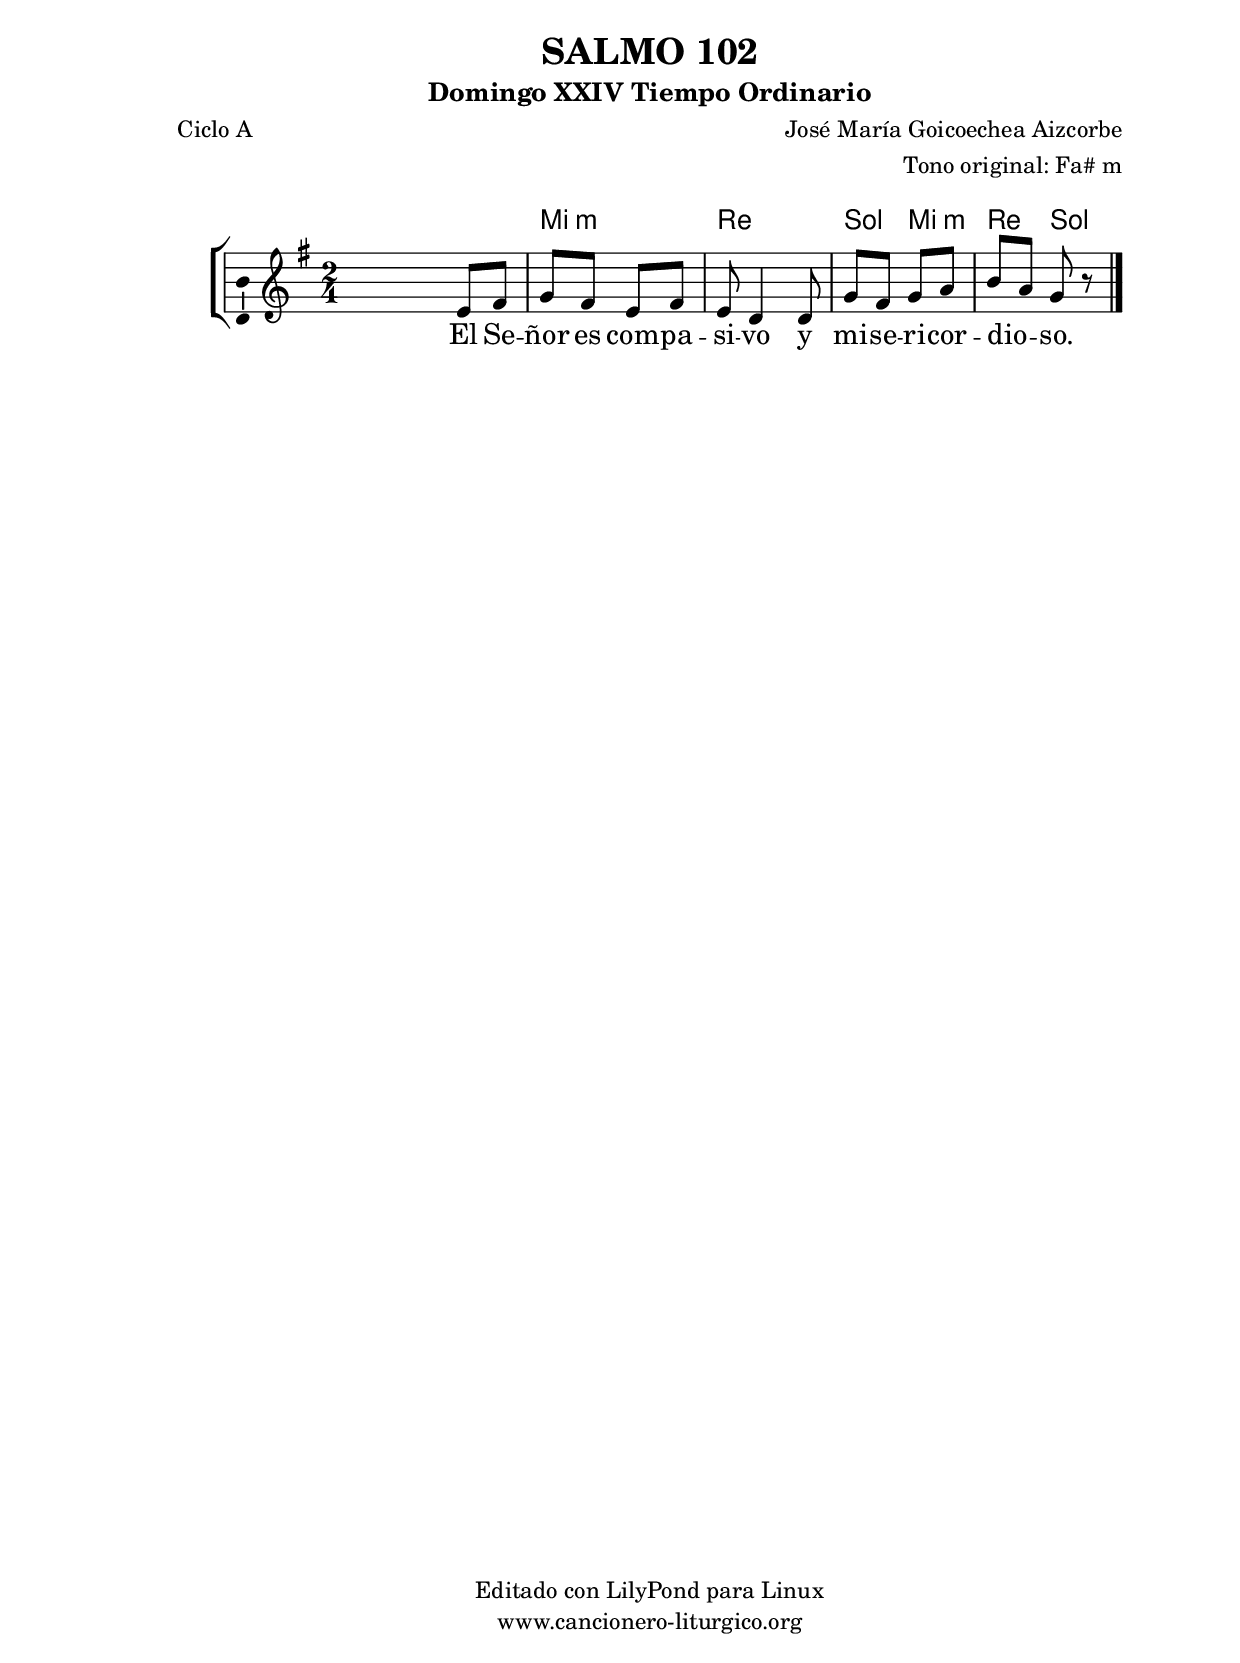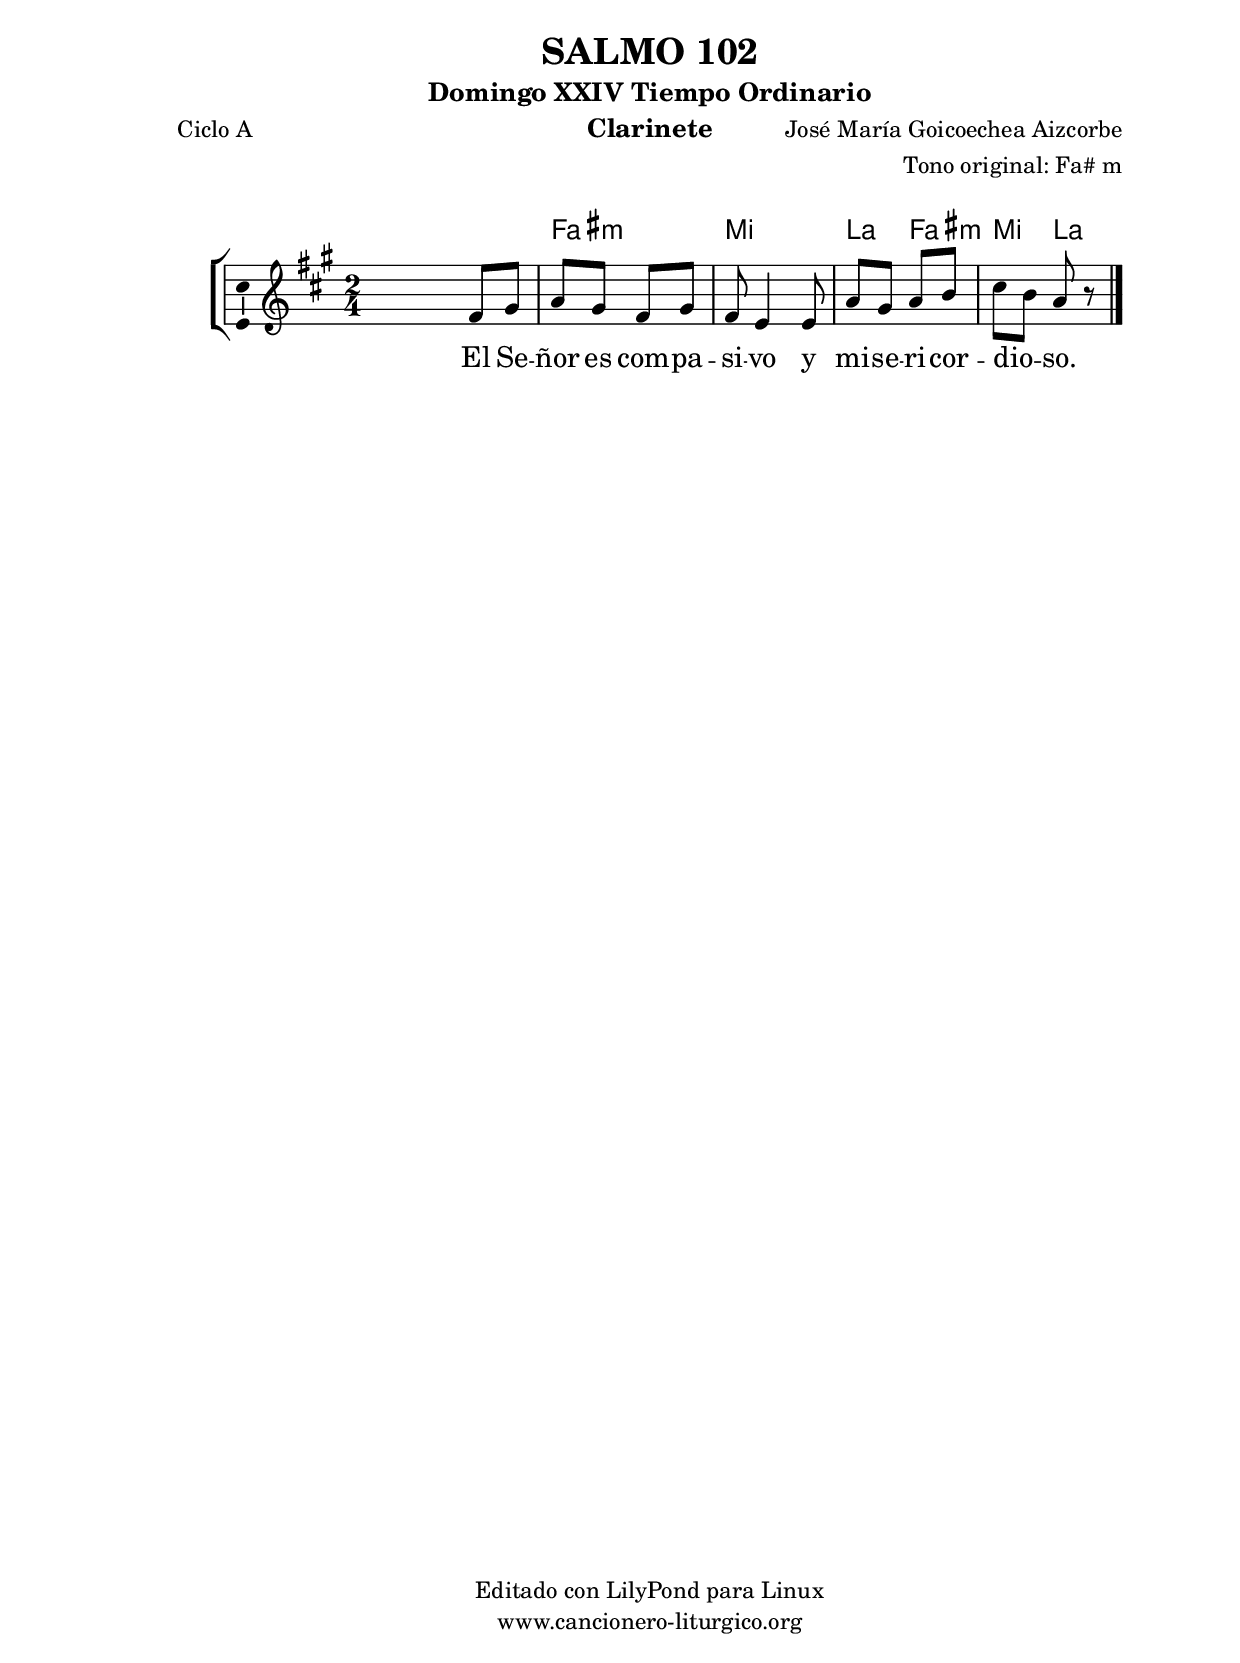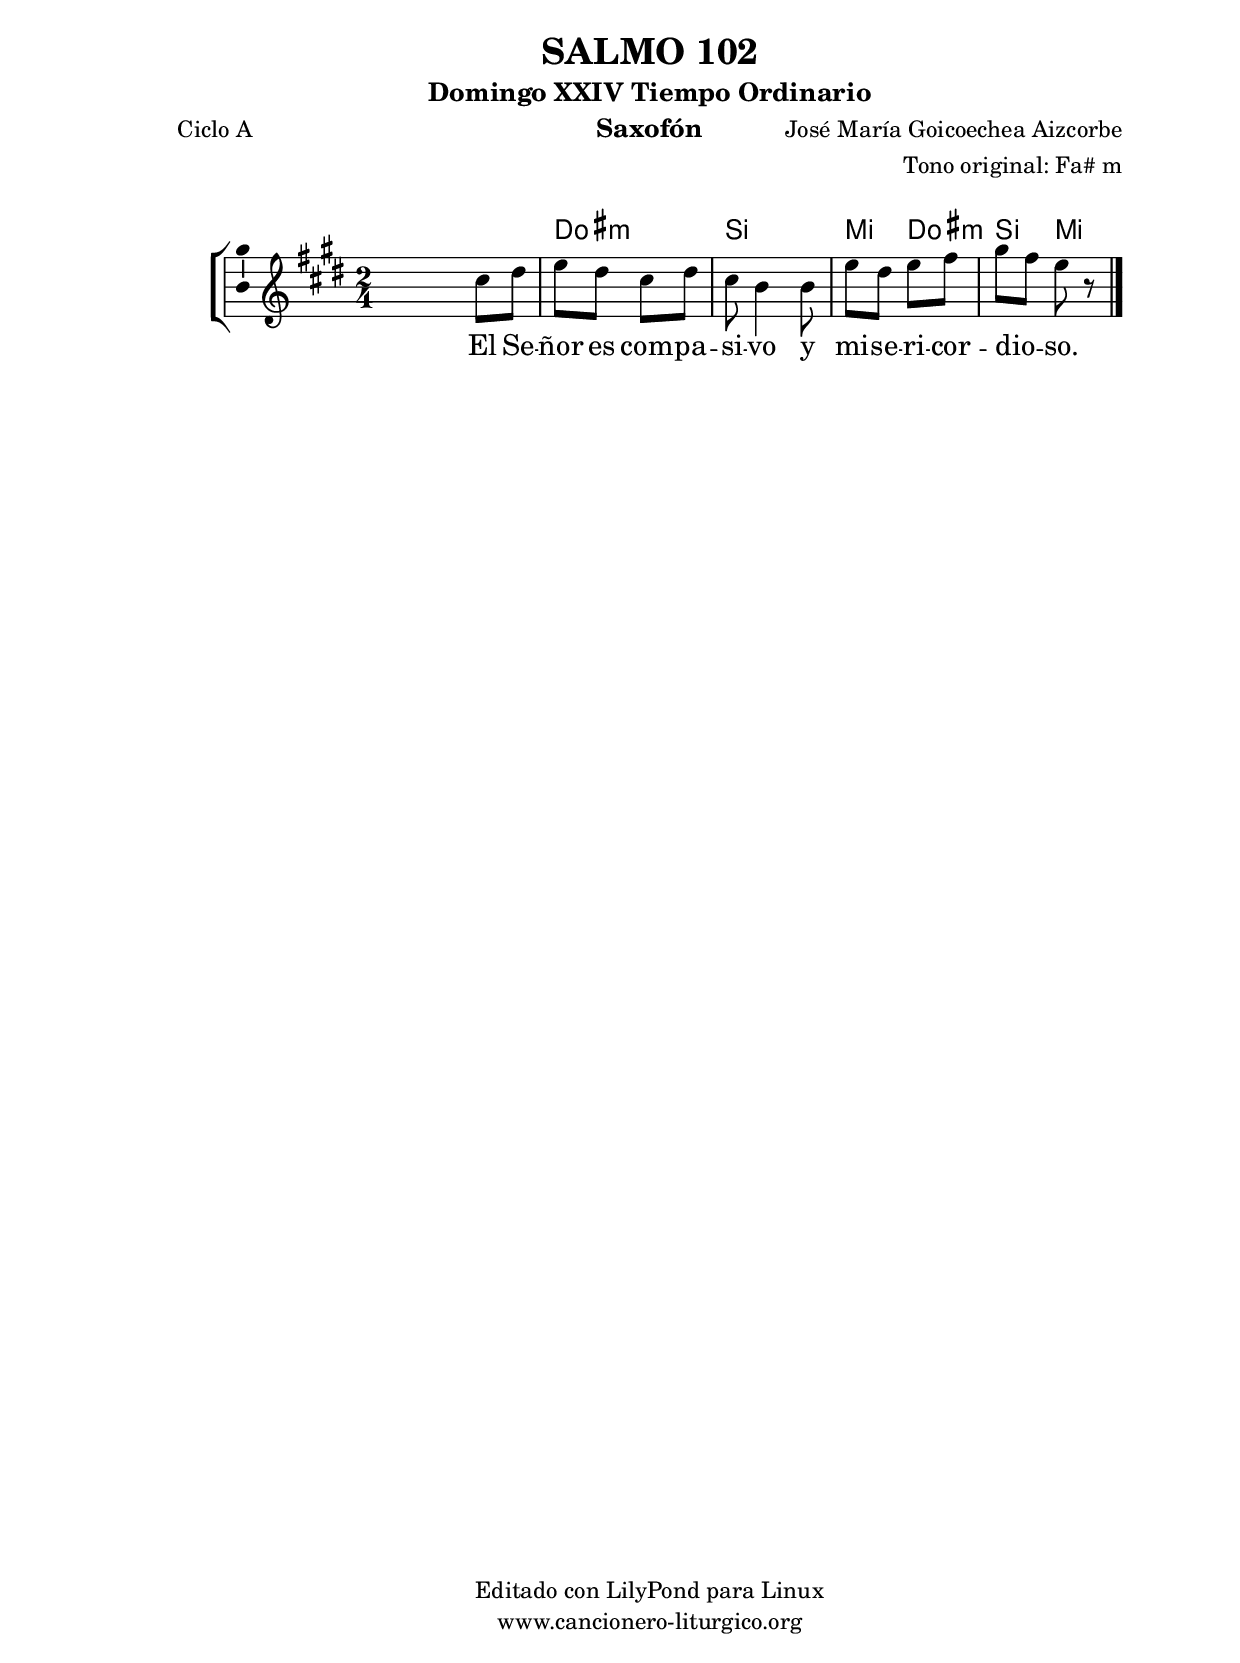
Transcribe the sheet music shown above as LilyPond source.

%
%para convertir .midi en .wav:
%timidity filename.midi -Ow -o finename.wav
%
%
%Para convertir de .wav a .mp3:
%lame -h -m j filename.wav
%
%
%para escuchar el midi:
%timidity nombrefichero.midi
%


%versión de lilypond para la que se ha escrito esta partitura:
\version "2.16.0"

	%Tamaño papel
	#(set-default-paper-size "a4")
	%Tamaño partitura
	#(set-global-staff-size 20)
	%No responde al pulsar sobre una nota
	#(ly:set-option 'point-and-click #f)

%parámetros del encabezamiento:
\header {
	title = "SALMO 102"
	subtitle = "Domingo XXIV Tiempo Ordinario"
	composer = "José María Goicoechea Aizcorbe"
	poet = "Ciclo A"
	meter = ""
	arranger = "Tono original: Fa# m"
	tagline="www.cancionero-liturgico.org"
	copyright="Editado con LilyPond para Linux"
	}

%parámetros asociados al papel:
\paper  {
	oddHeaderMarkup = \markup {\fill-line { \on-the-fly #not-first-page \fromproperty #'header:title \on-the-fly #not-first-page \fromproperty #'header:composer }}
	evenHeaderMarkup = \markup {\fill-line { \fromproperty #'header:composer \fromproperty #'header:title }}
	#(set-paper-size "a4")
	print-page-number = ##f
	first-page-number = 1
	print-first-page-number = ##f
%	head-separation = 3.0 \cm
	top-margin = 2.0 \cm
	bottom-margin = 0.5\cm
%%%	bottom-margin = -1.0\cm
	left-margin = 3.0 \cm
	line-width = 16.0 \cm 
	indent = 8\mm
	interscoreline = 2.\mm
	between-system-space = 15\mm
%	para que las partituras no llenen la hoja:
	ragged-bottom = ##t
%	idem para la última hoja:
	ragged-last-bottom = ##f
%	para que las partituras llenen el ancho del papel:
	ragged-last = ##f
	after-title-space = 2.5 \cm
%page-count=1
%system-count=8

	%Flexible Vertical Spacing
%	markup-markup-spacing =
%	#'((basic-distance . 15) (minimum-distance . 15) (padding . 3))
	markup-system-spacing =
	#'((basic-distance . 15) (minimum-distance . 15) (padding . 3))
	system-system-spacing =
	#'((basic-distance . 15) (minimum-distance . 15) (padding . 3))
	score-system-spacing =
	#'((basic-distance . 15) (minimum-distance . 15) (padding . 5))
%	top-system-spacing = % header
%	#'((basic-distance . 8) (minimum-distance . 0) (padding . 3))
%	top-markup-spacing =
%	#'((basic-distance . 20) (minimum-distance . 20) (padding . 3))
	last-bottom-spacing = % footer
	#'((basic-distance . 5) (minimum-distance . 5) (padding . 3))
%	score-markup-spacing =
%	#'((basic-distance . 16) (minimum-distance . 13) (padding . 3))

	}


%parámetros que afectan a toda la partitura:
global =  {
	%clave de sol (G):
	\clef G
	%armadura:
	\transpose fis e
	\key fis \minor
	\tempo 4=80
	\set Score.tempoHideNote = ##t
	}


acordes = {
	\italianChords
	\chordmode {
	\transpose fis e
{
s2
fis2:m e a4 fis:m e a
	}
	}
}


melodia = 
	\transpose fis e
{
	\relative c'{
	\time 2/4

s4 fis8 gis
a8 gis fis gis
fis8 e4 e8
a8 gis a b
cis8 b a r8

	\bar "|."
	}
	}


texto = \lyricmode {
El Se -- ñor es com -- pa -- si -- vo y mi -- se -- ri -- cor -- dio -- _ so.
	}


acordesStaff = \context ChordNames = acordesStaff <<
	\set chordChanges = ##t
	\acordes
	>>


vozStaff = \context Voice = vozStaff
\with {\consists "Ambitus_engraver"}
<<
%	\set Staff.instrumentName = ""
%	\set Staff.shortInstrumentName = ""
%	\set Staff.midiInstrument = #"clarinet"
%	\set Staff.midiInstrument = #"cello"
%	\set Staff.midiInstrument = #"flute"
	\set Staff.midiInstrument = #"electric guitar (jazz)"
%	\set Staff.midiInstrument = #"english horn"
%	\set Staff.midiInstrument = #"violin"
%	\set Staff.midiInstrument = #"glockenspiel"
	\set Staff.midiMinimumVolume = #0.7
	\set Staff.midiMaximumVolume = #0.9
	\global
	\melodia
	>>


textoStaff = \context Lyrics = textoStaff <<
	\lyricsto vozStaff \texto
	>>

\book {
	\score {
		\context ChoirStaff {
			\override StaffGroup.SystemStartBracket #'collapse-height = #1
			\override Score.SystemStartBar #'collapse-height = #1
			<<
			\acordesStaff
			\vozStaff
			\textoStaff
			>>
			}
		\layout {
	    		\context {
				\Lyrics
				\override LyricText #'font-size = #2
				}
	   		 \context {
				\Score
				%fontSize = #3
				\override StaffSymbol #'staff-space = #(magstep +3)
				%\override Beam #'thickness = #0.55
				%\override SpacingSpanner #'spacing-increment = #1.0
				%\override Slur #'height-limit = #1.5
				}
			}
		}
	\score {
		\unfoldRepeats
		\context ChoirStaff {
			<<
			\acordesStaff
			\vozStaff
			>>
			}
		\midi {
	  		\context {
	  			\Score
				tempoWholesPerMinute = #(ly:make-moment 70 4)
				}
			}
		}
	}

%Partitura para clarinete
#(define output-suffix "C")
\book {
	\header{
		instrument = "Clarinete"
		}
	\score {
		\context ChoirStaff {
			\override StaffGroup.SystemStartBracket #'collapse-height = #1
			\override Score.SystemStartBar #'collapse-height = #1
\transpose c d
			<<
			\acordesStaff
			\vozStaff
			\textoStaff
			>>
			}
		\layout {
	    		\context {
				\Lyrics
				\override LyricText #'font-size = #2
				}
	   		 \context {
				\Score
				%fontSize = #3
				\override StaffSymbol #'staff-space = #(magstep +3)
				%\override Beam #'thickness = #0.55
				%\override SpacingSpanner #'spacing-increment = #1.0
				%\override Slur #'height-limit = #1.5
				}
			}
		}
	}

%Partitura para saxofón
#(define output-suffix "S")
\book {
	\header{
		instrument = "Saxofón"
		}
	\score {
		\context ChoirStaff {
			\override StaffGroup.SystemStartBracket #'collapse-height = #1
			\override Score.SystemStartBar #'collapse-height = #1
\transpose c a
			<<
			\acordesStaff
			\vozStaff
			\textoStaff
			>>
			}
		\layout {
	    		\context {
				\Lyrics
				\override LyricText #'font-size = #2
				}
	   		 \context {
				\Score
				%fontSize = #3
				\override StaffSymbol #'staff-space = #(magstep +3)
				%\override Beam #'thickness = #0.55
				%\override SpacingSpanner #'spacing-increment = #1.0
				%\override Slur #'height-limit = #1.5
				}
			}
		}
	}

